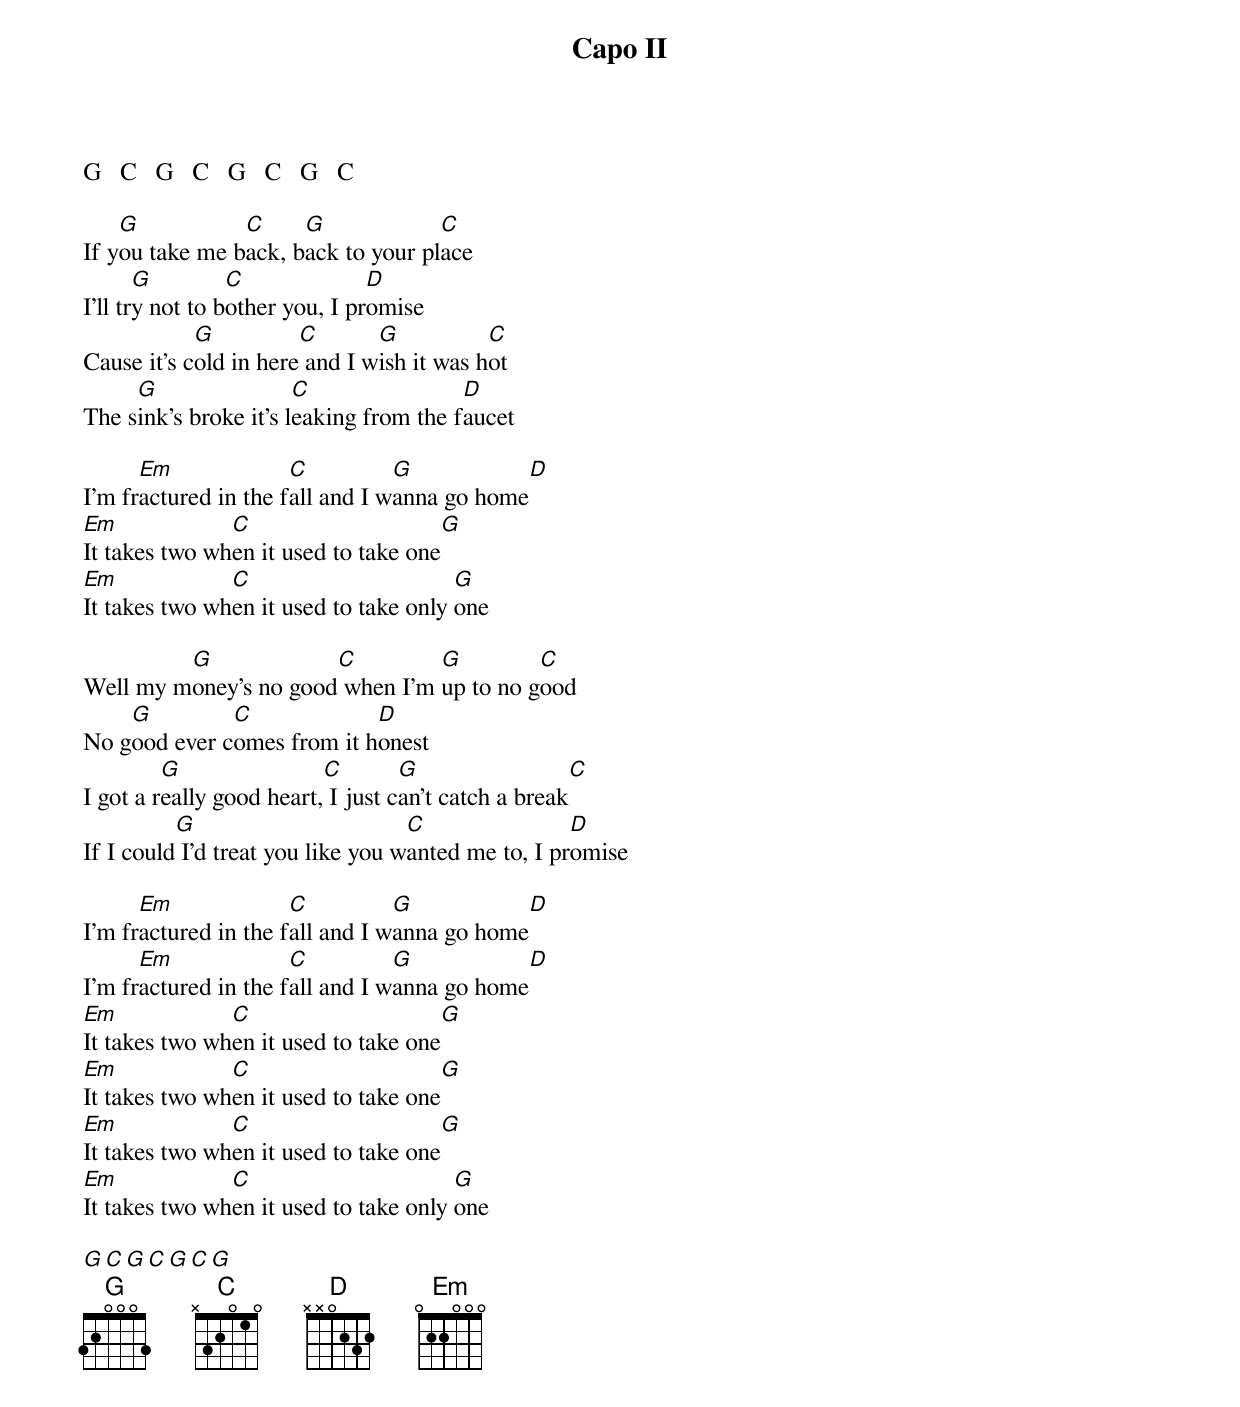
Capo II

G   C   G   C   G   C   G   C

    G           C     G             C
If you take me back, back to your place
       G         C              D
I'll try not to bother you, I promise
            G          C       G           C
Cause it's cold in here and I wish it was hot
     G                 C                D
The sink's broke it's leaking from the faucet

      Em              C          G             D
I'm fractured in the fall and I wanna go home
Em             C                      G
It takes two when it used to take one
Em             C                       G
It takes two when it used to take only one

         G             C         G         C
Well my money's no good when I'm up to no good
    G         C             D
No good ever comes from it honest
         G                C        G                  C
I got a really good heart, I just can't catch a break
          G                        C                D
If I could I'd treat you like you wanted me to, I promise

      Em              C          G             D
I'm fractured in the fall and I wanna go home
      Em              C          G             D
I'm fractured in the fall and I wanna go home
Em             C                      G
It takes two when it used to take one
Em             C                      G
It takes two when it used to take one
Em             C                      G
It takes two when it used to take one
Em             C                       G
It takes two when it used to take only one

G   C   G   C   G   C   G
